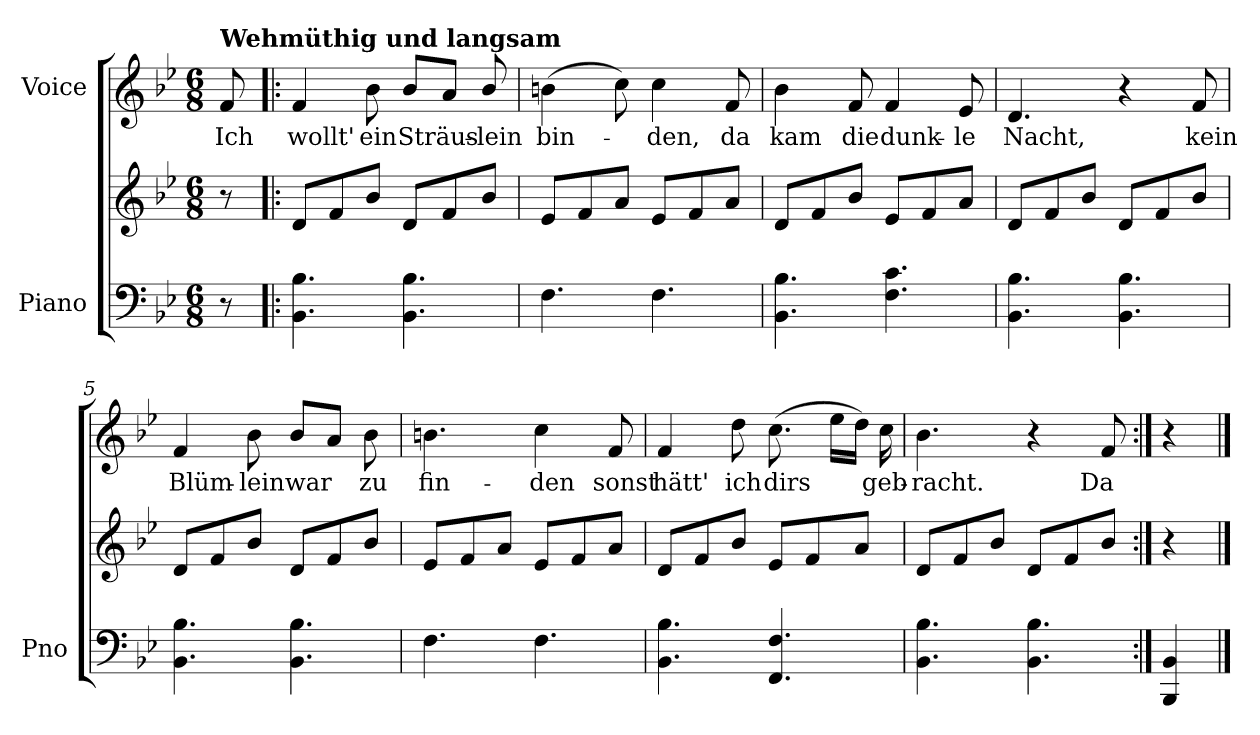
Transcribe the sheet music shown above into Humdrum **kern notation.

**kern	**kern	**kern	**text
*part2	*part2	*part1	*part1
*staff3	*staff2	*staff1	*staff1
*I"Piano	*	*I"Voice	*
*I'Pno	*	*	*
*clefF4	*clefG2	*clefG2	*
*k[b-e-]	*k[b-e-]	*k[b-e-]	*
*M6/8	*M6/8	*M6/8	*
=	=	=	=
!	!	!LO:TX:a:B:t=Wehmüthig und langsam	!
!	!	!	!LO:LY:b
8r	8r	8f/	Ich
=1!|:	=1!|:	=1!|:	=1!|:
!	!	!	!LO:LY:b
4.BB-\ 4.B-\	8d/L	4f/	wollt'
.	8f/	.	.
!	!	!	!LO:LY:b
.	8b-/J	8b-\	ein
!	!	!	!LO:LY:b
4.BB-\ 4.B-\	8d/L	8b-/L	Sträus-
.	8f/	8a/J	.
!	!	!	!LO:LY:b
.	8b-/J	8b-/	-lein
=2	=2	=2	=2
!	!	!	!LO:LY:b
4.F\	8e-/L	(>4bn\	bin-
.	8f/	.	.
.	8a/J	8cc\)	.
!	!	!	!LO:LY:b
4.F\	8e-/L	4cc\	den,
.	8f/	.	.
!	!	!	!LO:LY:b
.	8a/J	8f/	da
=3	=3	=3	=3
!	!	!	!LO:LY:b
4.BB-\ 4.B-\	8d/L	4b-\	kam
.	8f/	.	.
!	!	!	!LO:LY:b
.	8b-/J	8f/	die
!	!	!	!LO:LY:b
4.F\ 4.c\	8e-/L	4f/	dunk-
.	8f/	.	.
!	!	!	!LO:LY:b
.	8a/J	8e-/	-le
=4	=4	=4	=4
!	!	!	!LO:LY:b
4.BB-\ 4.B-\	8d/L	4.d/	Nacht,
.	8f/	.	.
.	8b-/J	.	.
4.BB-\ 4.B-\	8d/L	4r	.
.	8f/	.	.
!	!	!	!LO:LY:b
.	8b-/J	8f/	kein
=5	=5	=5	=5
!	!	!	!LO:LY:b
4.BB-\ 4.B-\	8d/L	4f/	Blüm-
.	8f/	.	.
!	!	!	!LO:LY:b
.	8b-/J	8b-\	-lein
!	!	!	!LO:LY:b
4.BB-\ 4.B-\	8d/L	8b-/L	war
.	8f/	8a/J	.
!	!	!	!LO:LY:b
.	8b-/J	8b-\	zu
!!LO:LB:g=z
=6	=6	=6	=6
!	!	!	!LO:LY:b
4.F\	8e-/L	4.bn\	fin-
.	8f/	.	.
.	8a/J	.	.
!	!	!	!LO:LY:b
4.F\	8e-/L	4cc\	-den
.	8f/	.	.
!	!	!	!LO:LY:b
.	8a/J	8f/	sonst
=7	=7	=7	=7
!	!	!	!LO:LY:b
4.BB-\ 4.B-\	8d/L	4f/	hätt'
.	8f/	.	.
!	!	!	!LO:LY:b
.	8b-/J	8dd\	ich
!	!	!	!LO:LY:b
4.FF/ 4.F/	8e-/L	(>8.cc\	dirs
.	8f/	.	.
.	.	16ee-\LL	.
.	8a/J	16dd\JJ)	.
!	!	!	!LO:LY:b
.	.	16cc\	geb-
=8	=8	=8	=8
!	!	!	!LO:LY:b
4.BB-\ 4.B-\	8d/L	4.b-\	-racht.
.	8f/	.	.
.	8b-/J	.	.
4.BB-\ 4.B-\	8d/L	4r	.
.	8f/	.	.
!	!	!	!LO:LY:b
.	8b-/J	8f/	Da
=9:|!	=9:|!	=9:|!	=9:|!
4BBB-/ 4BB-/	4r	4r	.
==	==	==	==
*-	*-	*-	*-
